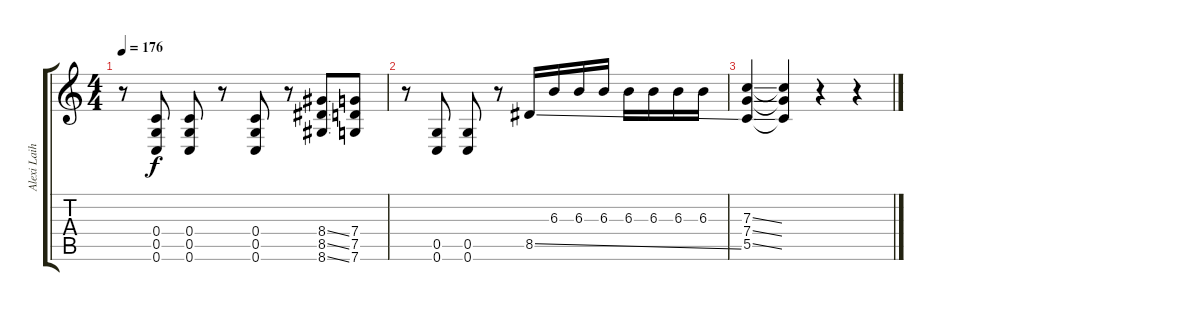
\track ("Alexi Laiho [Guitar 1]" "Alexi Laih") {instrument overdrivenguitar}
\staff {score tabs}
\tuning (D4 A3 F3 C3 G2 C2) {hide}
\ts (4 4)
\tempo 176
\clef g2
\ks c
r.8{dy f} (0.4 0.5 0.6).8 (0.4 0.5 0.6).8 r.8 (0.4 0.5 0.6).8 r.8 (8.4{ss} 8.5{ss} 8.6{ss}).8 (7.4 7.5 7.6).8 |
r.8 (0.5 0.6).8 (0.5 0.6).8 r.8 8.5{ss}.16 6.3.16 6.3.16 6.3.16 6.3.16 6.3.16 6.3.16 6.3.16 |
(7.3{ss} 7.4{ss} 5.5{ss}).4 (7.3{t} 7.4{t} 5.5{t}).4 r.4 r.4
